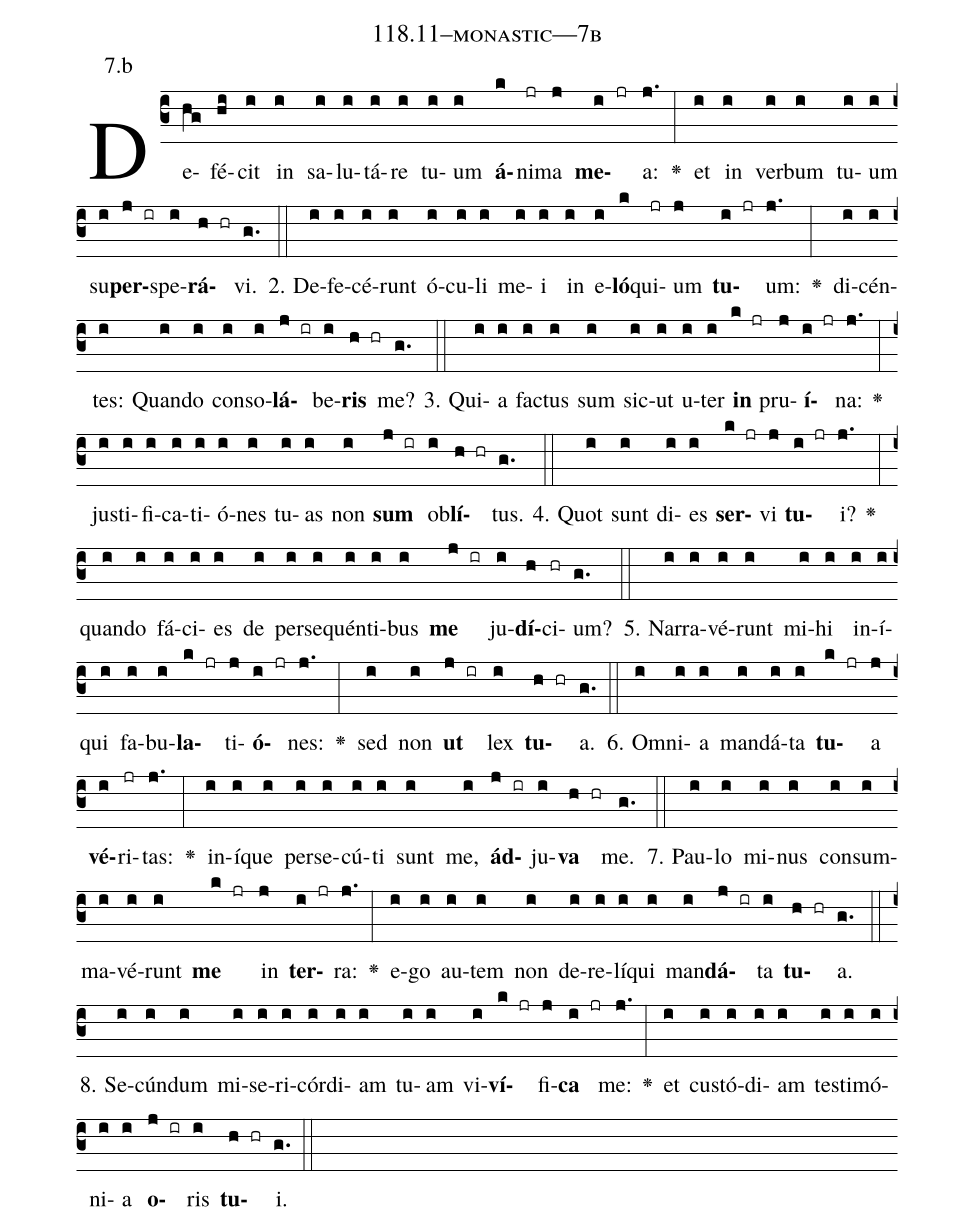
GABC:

name: 118.11--monastic---7b;
annotation: 7.b;
%%
(c3)De(hg)fé(hi)cit(i) in(i) sa(i)lu(i)tá(i)re(i) tu(i)um(i) <b>á</b>(k)ni(jr)ma(j) <b>me</b>(i jr)a:(j.) <v>\greheightstar</v>(:) et(i) in(i) ver(i)bum(i) tu(i)um(i) su(i)<b>per</b>(j ir)spe(i)<b>rá</b>(h hr)vi.(g.) (::)
2. De(i)fe(i)cé(i)runt(i) ó(i)cu(i)li(i) me(i)i(i) in(i) e(i)<b>ló</b>(k)qui(jr)um(j) <b>tu</b>(i jr)um:(j.) <v>\greheightstar</v>(:) di(i)cén(i)tes:(i) Quan(i)do(i) con(i)so(i)<b>lá</b>(j ir)be(i)<b>ris</b>(h hr) me?(g.) (::)
3. Qui(i)a(i) fac(i)tus(i) sum(i) sic(i)ut(i) u(i)ter(i) <b>in</b>(k jr) pru(j)<b>í</b>(i jr)na:(j.) <v>\greheightstar</v>(:) jus(i)ti(i)fi(i)ca(i)ti(i)ó(i)nes(i) tu(i)as(i) non(i) <b>sum</b>(j ir) ob(i)<b>lí</b>(h hr)tus.(g.) (::)
4. Quot(i) sunt(i) di(i)es(i) <b>ser</b>(k jr)vi(j) <b>tu</b>(i jr)i?(j.) <v>\greheightstar</v>(:) quan(i)do(i) fá(i)ci(i)es(i) de(i) per(i)se(i)quén(i)ti(i)bus(i) <b>me</b>(j ir) ju(i)<b>dí</b>(h)ci(hr)um?(g.) (::)
5. Nar(i)ra(i)vé(i)runt(i) mi(i)hi(i) in(i)í(i)qui(i) fa(i)bu(i)<b>la</b>(k jr)ti(j)<b>ó</b>(i jr)nes:(j.) <v>\greheightstar</v>(:) sed(i) non(i) <b>ut</b>(j ir) lex(i) <b>tu</b>(h hr)a.(g.) (::)
6. Om(i)ni(i)a(i) man(i)dá(i)ta(i) <b>tu</b>(k jr)a(j) <b>vé</b>(i)ri(jr)tas:(j.) <v>\greheightstar</v>(:) in(i)í(i)que(i) per(i)se(i)cú(i)ti(i) sunt(i) me,(i) <b>ád</b>(j ir)ju(i)<b>va</b>(h hr) me.(g.) (::)
7. Pau(i)lo(i) mi(i)nus(i) con(i)sum(i)ma(i)vé(i)runt(i) <b>me</b>(k jr) in(j) <b>ter</b>(i jr)ra:(j.) <v>\greheightstar</v>(:) e(i)go(i) au(i)tem(i) non(i) de(i)re(i)lí(i)qui(i) man(i)<b>dá</b>(j ir)ta(i) <b>tu</b>(h hr)a.(g.) (::)
8. Se(i)cún(i)dum(i) mi(i)se(i)ri(i)cór(i)di(i)am(i) tu(i)am(i) vi(i)<b>ví</b>(k jr)fi(j)<b>ca</b>(i jr) me:(j.) <v>\greheightstar</v>(:) et(i) cus(i)tó(i)di(i)am(i) tes(i)ti(i)mó(i)ni(i)a(i) <b>o</b>(j ir)ris(i) <b>tu</b>(h hr)i.(g.) (::)
